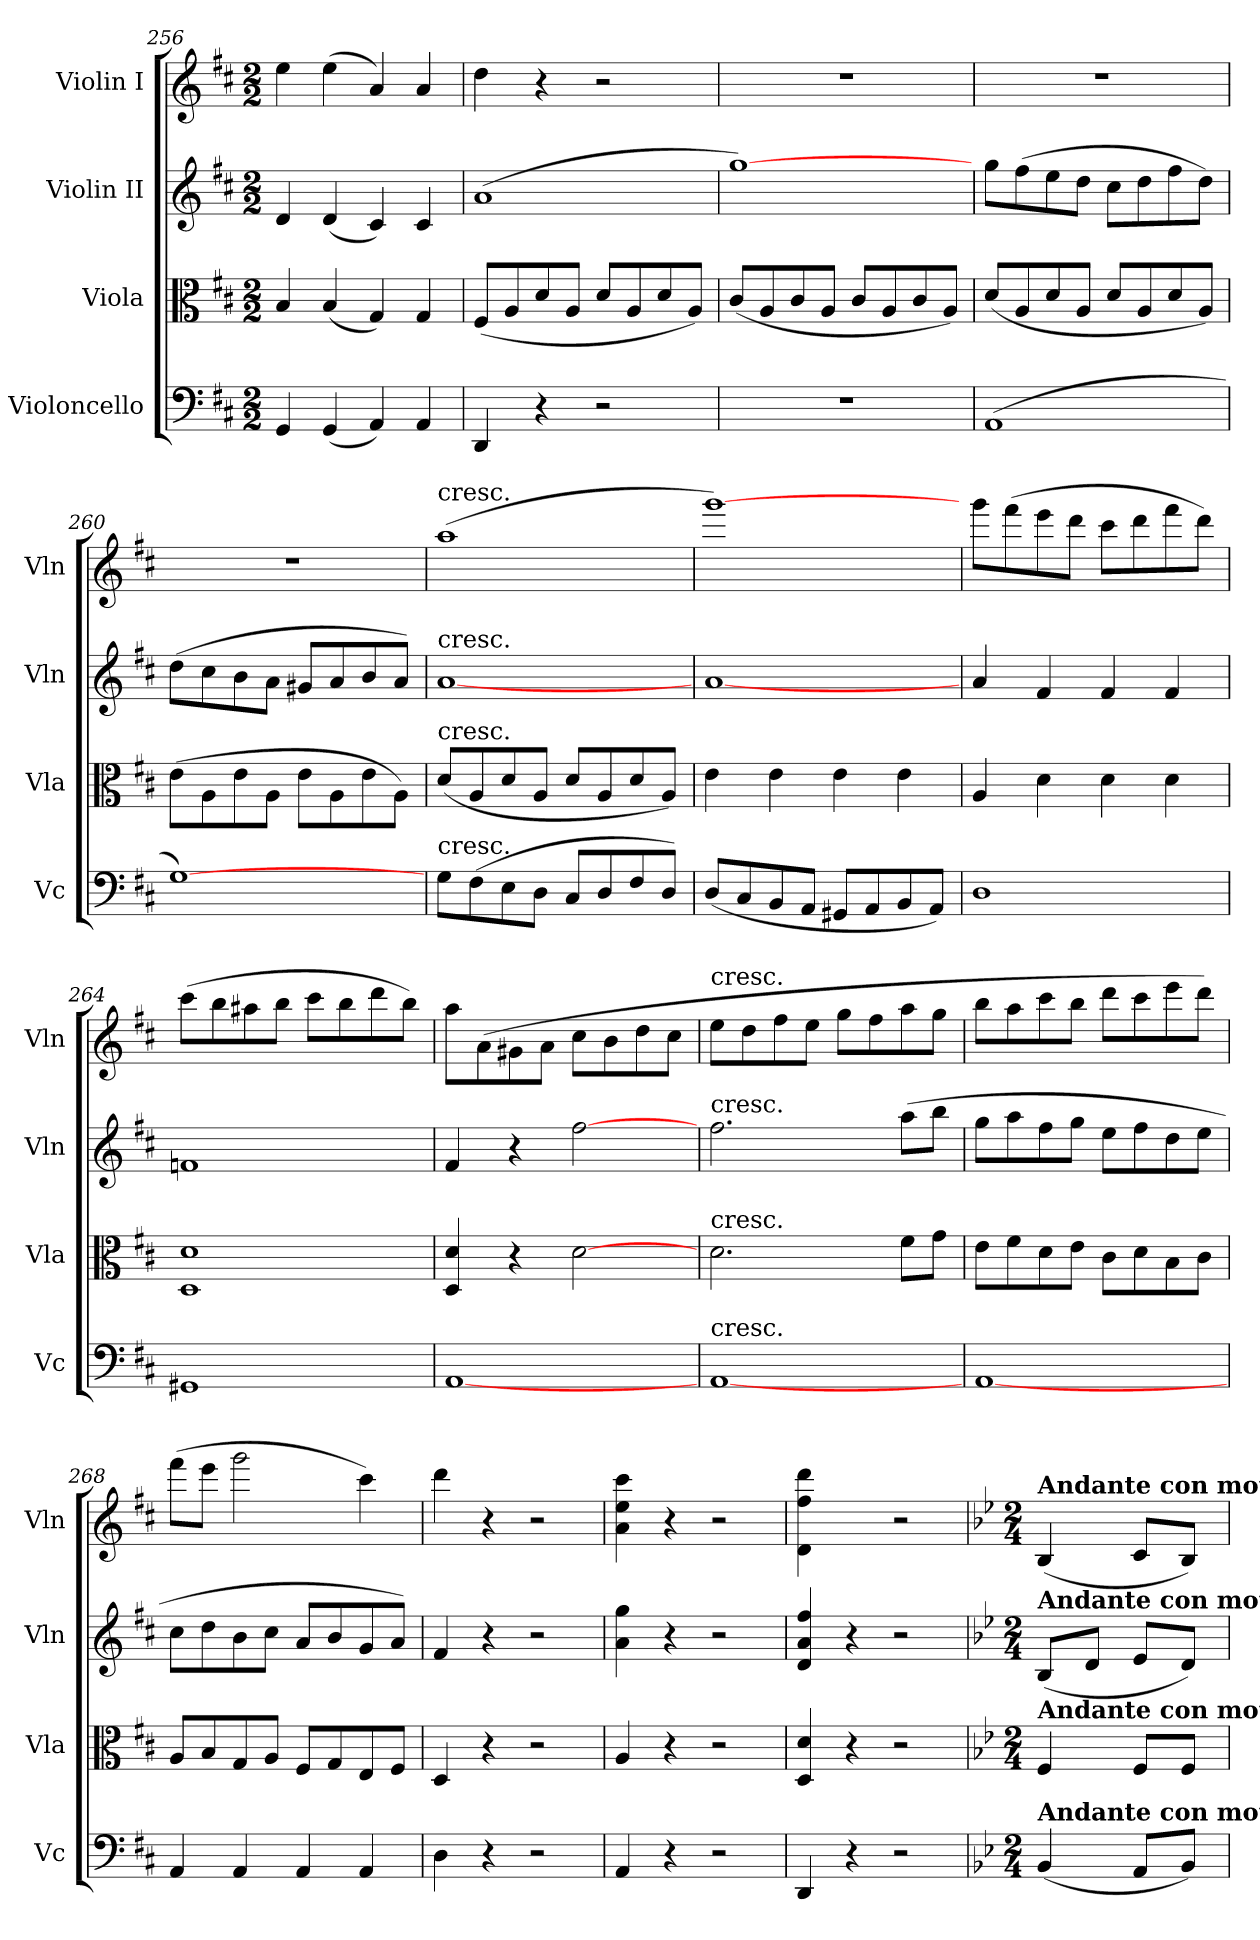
**kern	**kern	**kern	**kern
*part4	*part3	*part2	*part1
*staff4	*staff3	*staff2	*staff1
*I"Violoncello	*I"Viola	*I"Violin II	*I"Violin I
*I'Vc	*I'Vla	*I'Vln	*I'Vln
*clefF4	*clefC3	*clefG2	*clefG2
*k[f#c#]	*k[f#c#]	*k[f#c#]	*k[f#c#]
*D:	*D:	*D:	*D:
*M2/2	*M2/2	*M2/2	*M2/2
=256	=256	=256	=256
4GG	4B	4d	4ee
(4GG	(4B	(4d	(4ee
4AA)	4G)	4c#)	4a)
4AA	4G	4c#	4a
=257	=257	=257	=257
4DD	(8F#/L	(1a	4dd
.	8A/	.	.
4r	8d/	.	4r
.	8A/J	.	.
2r	8d/L	.	2r
.	8A/	.	.
.	8d/	.	.
.	8A/J)	.	.
=258	=258	=258	=258
1r	(8c#/L	[1gg)	1r
.	8A/	.	.
.	8c#/	.	.
.	8A/J	.	.
.	8c#/L	.	.
.	8A/	.	.
.	8c#/	.	.
.	8A/J)	.	.
=259	=259	=259	=259
(1AA	(8d/L	8gg\L	1r
.	8A/	(8ff#\	.
.	8d/	8ee\	.
.	8A/J	8dd\J	.
.	8d/L	8cc#\L	.
.	8A/	8dd\	.
.	8d/	8ff#\	.
.	8A/J)	8dd\J)	.
=260	=260	=260	=260
[1G)	(8e\L	(8dd\L	1r
.	8A\	8cc#\	.
.	8e\	8b\	.
.	8A\J	8a\J	.
.	8e\L	8g#X/L	.
.	8A\	8a/	.
.	8e\	8b/	.
.	8A\J)	8a/J)	.
=261	=261	=261	=261
!	!	!	!LO:TX:a:t=cresc.
!	!	!LO:TX:a:t=cresc.	!
!	!LO:TX:a:t=cresc.	!	!
!LO:TX:a:t=cresc.	!	!	!
8G\L	(8d/L	[1a	(1aa
(8F#\	8A/	.	.
8E\	8d/	.	.
8D\J	8A/J	.	.
8C#/L	8d/L	.	.
8D/	8A/	.	.
8F#/	8d/	.	.
8D/J)	8A/J)	.	.
=262	=262	=262	=262
(8D/L	4e	[1a	[1ggg)
8C#/	.	.	.
8BB/	4e	.	.
8AA/J	.	.	.
8GG#X/L	4e	.	.
8AA/	.	.	.
8BB/	4e	.	.
8AA/J)	.	.	.
=263	=263	=263	=263
1D	4A	4a	8ggg\L
.	.	.	(8fff#\
.	4d	4f#	8eee\
.	.	.	8ddd\J
.	4d	4f#	8ccc#\L
.	.	.	8ddd\
.	4d	4f#	8fff#\
.	.	.	8ddd\J)
=264	=264	=264	=264
1GG#X	1D 1d	1fn	(8ccc#\L
.	.	.	8bb\
.	.	.	8aa#X\
.	.	.	8bb\J
.	.	.	8ccc#\L
.	.	.	8bb\
.	.	.	8ddd\
.	.	.	8bb\J)
=265	=265	=265	=265
[1AA	4D 4d	4f#	8aa\L
.	.	.	(8a\
.	4r	4r	8g#X\
.	.	.	8a\J
.	[2d	[2ff#	8cc#\L
.	.	.	8b\
.	.	.	8dd\
.	.	.	8cc#\J
=266	=266	=266	=266
!	!	!	!LO:TX:a:t=cresc.
!	!	!LO:TX:a:t=cresc.	!
!	!LO:TX:a:t=cresc.	!	!
!LO:TX:a:t=cresc.	!	!	!
[1AA	2.d	2.ff#	8ee\L
.	.	.	8dd\
.	.	.	8ff#\
.	.	.	8ee\J
.	.	.	8gg\L
.	.	.	8ff#\
.	8f#\L	(8aa\L	8aa\
.	8g\J	8bb\J	8gg\J
=267	=267	=267	=267
[1AA	8e\L	8gg\L	8bb\L
.	8f#\	8aa\	8aa\
.	8d\	8ff#\	8ccc#\
.	8e\J	8gg\J	8bb\J
.	8c#\L	8ee\L	8ddd\L
.	8d\	8ff#\	8ccc#\
.	8B\	8dd\	8eee\
.	8c#\J	8ee\J	8ddd\J)
=268	=268	=268	=268
4AA	8A/L	8cc#\L	(8fff#\L
.	8B/	8dd\	8eee\J
4AA	8G/	8b\	2ggg
.	8A/J	8cc#\J	.
4AA	8F#/L	8a/L	.
.	8G/	8b/	.
4AA	8E/	8g/	4ccc#)
.	8F#/J	8a/J)	.
=269	=269	=269	=269
4D	4D	4f#	4ddd
4r	4r	4r	4r
2r	2r	2r	2r
=270	=270	=270	=270
4AA	4A	4a 4gg	4a 4ee 4ccc#
4r	4r	4r	4r
2r	2r	2r	2r
=271	=271	=271	=271
4DD	4D 4d	4d 4a 4ff#	4d 4ff# 4ddd
4r	4r	4r	4ryy
2r	2r	2r	2r
=272	=272	=272	=272
*k[b-e-]	*k[b-e-]	*k[b-e-]	*k[b-e-]
*B-:	*B-:	*B-:	*B-:
*M2/4	*M2/4	*M2/4	*M2/4
!	!	!	!LO:TX:a:B:t=Andante con moto
!	!	!LO:TX:a:B:t=Andante con moto	!
!	!LO:TX:a:B:t=Andante con moto	!	!
!LO:TX:a:B:t=Andante con moto	!	!	!
(4BB-	4F	(8B-/L	(4B-
.	.	8d/J	.
8AA/L	8F/L	8e-/L	8c/L
8BB-/J)	8F/J	8d/J)	8B-/J)
=	=	=	=
*-	*-	*-	*-
